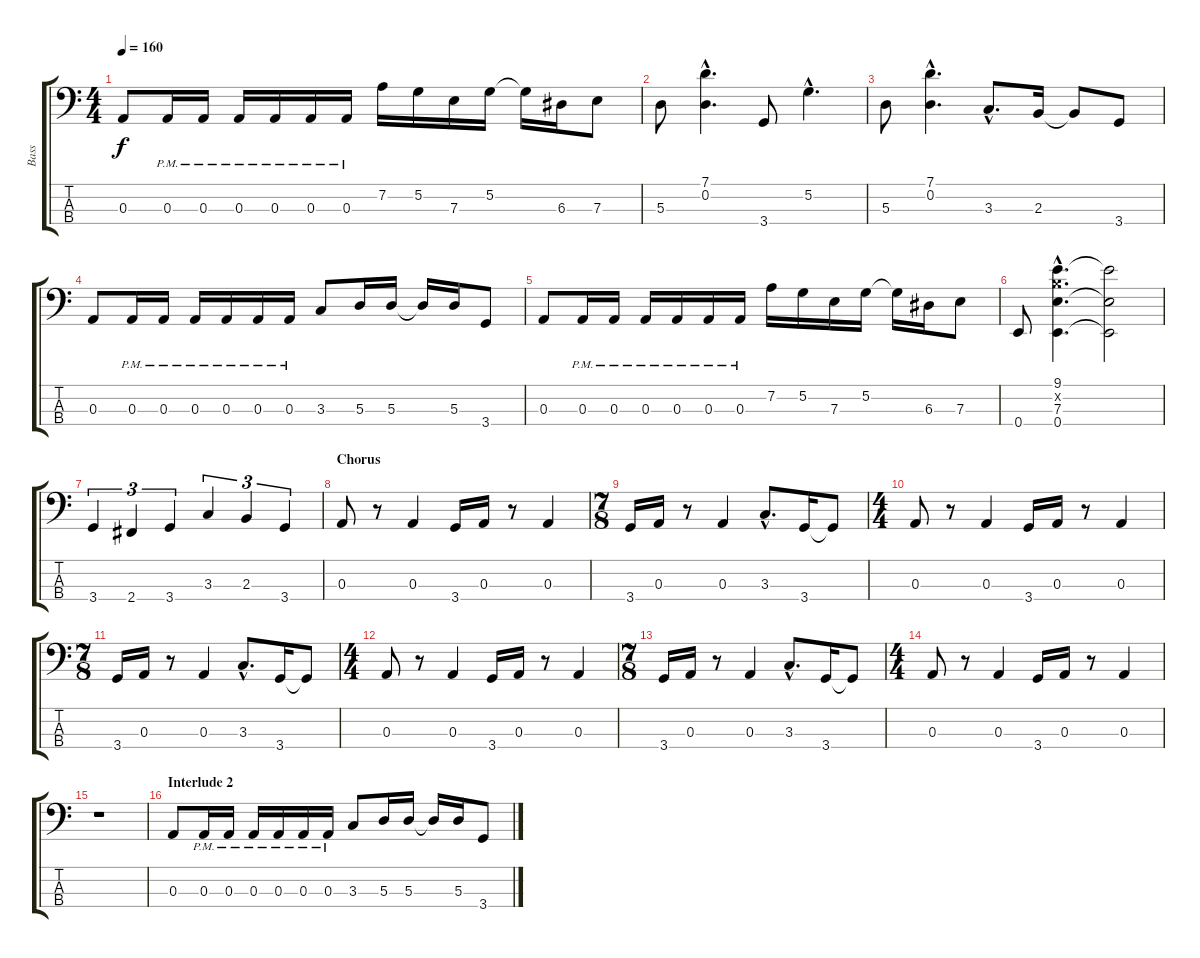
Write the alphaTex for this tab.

\track ("Bass" "Bass") {instrument electricbasspick}
\staff {score tabs}
\tuning (G2 D2 A1 E1) {hide}
\ts (4 4)
\tempo 160
\clef f4
\ks c
0.3.8{dy f} 0.3{pm}.16 0.3{pm}.16 0.3{pm}.16 0.3{pm}.16 0.3{pm}.16 0.3{pm}.16 7.2.16 5.2.16 7.3.16 5.2.16 5.2{t}.16 6.3.16 7.3.8 |
5.3.8 (7.1{hac} 0.2{hac}).4{d} 3.4.8 5.2{hac}.4{d} |
5.3.8 (7.1{hac} 0.2{hac}).4{d} 3.3{hac}.8{d} 2.3.16 2.3{t}.8 3.4.8 |
0.3.8 0.3{pm}.16 0.3{pm}.16 0.3{pm}.16 0.3{pm}.16 0.3{pm}.16 0.3{pm}.16 3.3.8 5.3.16 5.3.16 5.3{t}.16 5.3.16 3.4.8 |
0.3.8 0.3{pm}.16 0.3{pm}.16 0.3{pm}.16 0.3{pm}.16 0.3{pm}.16 0.3{pm}.16 7.2.16 5.2.16 7.3.16 5.2.16 5.2{t}.16 6.3.16 7.3.8 |
0.4.8 (9.1{hac} 9.2{hac x} 7.3{hac} 0.4{hac}).4{d} (9.1{t} 7.3{t} 0.4{t}).2 |
3.4.4{tu (3 2)} 2.4.4{tu (3 2)} 3.4.4{tu (3 2)} 3.3.4{tu (3 2)} 2.3.4{tu (3 2)} 3.4.4{tu (3 2)} |
\section ("" "Chorus")
0.3.8 r.8 0.3.4 3.4.16 0.3.16 r.8 0.3.4 |
\ts (7 8)
3.4.16 0.3.16 r.8 0.3.4 3.3{hac}.8{d} 3.4.16 3.4{t}.8 |
\ts (4 4)
0.3.8 r.8 0.3.4 3.4.16 0.3.16 r.8 0.3.4 |
\ts (7 8)
3.4.16 0.3.16 r.8 0.3.4 3.3{hac}.8{d} 3.4.16 3.4{t}.8 |
\ts (4 4)
0.3.8 r.8 0.3.4 3.4.16 0.3.16 r.8 0.3.4 |
\ts (7 8)
3.4.16 0.3.16 r.8 0.3.4 3.3{hac}.8{d} 3.4.16 3.4{t}.8 |
\ts (4 4)
0.3.8 r.8 0.3.4 3.4.16 0.3.16 r.8 0.3.4 |
r.1 |
\section ("" "Interlude 2")
0.3.8 0.3{pm}.16 0.3{pm}.16 0.3{pm}.16 0.3{pm}.16 0.3{pm}.16 0.3{pm}.16 3.3.8 5.3.16 5.3.16 5.3{t}.16 5.3.16 3.4.8
